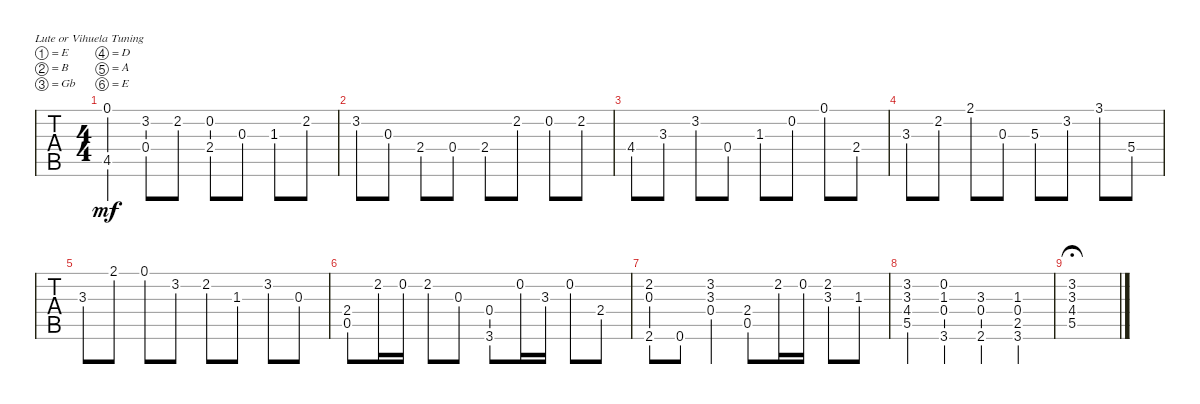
\bracketExtendMode groupsimilarinstruments
\singleTrackTrackNamePolicy hidden
\multiTrackTrackNamePolicy hidden
\firstSystemTrackNameOrientation horizontal
\otherSystemsTrackNameOrientation horizontal
\track ("Track 1" "Track 1") {instrument acousticguitarsteel}
\staff {tabs}
\tuning (E4 B3 Gb3 D3 A2 E2)
\ts (4 4)
\tempo (120 hide)
\clef g2
\ks c
(0.1 4.5).4{dy mf} (3.2 0.4).8 2.2.8 (0.2 2.4).8 0.3.8 1.3.8 2.2.8 |
3.2.8 0.3.8 2.4.8 0.4.8 2.4.8 2.2.8 0.2.8 2.2.8 |
4.4.8 3.3.8 3.2.8 0.4.8 1.3.8 0.2.8 0.1.8 2.4.8 |
3.3.8 2.2.8 2.1.8 0.3.8 5.3.8 3.2.8 3.1.8 5.4.8 |
3.3.8 2.1.8 0.1.8 3.2.8 2.2.8 1.3.8 3.2.8 0.3.8 |
(2.4 0.5).8 2.2.16 0.2.16 2.2.8 0.3.8 (0.4 3.6).8 0.2.16 3.3.16 0.2.8 2.4.8 |
(2.2 0.3 2.6).8 0.6.8 (3.2 3.3 0.4).4 (2.4 0.5).8 2.2.16 0.2.16 (2.2 3.3).8 1.3.8 |
(3.2 3.3 4.4 5.5).4 (0.2 1.3 0.4 3.6).4 (3.3 0.4 2.6).4 (1.3 0.4 2.5 3.6).4 |
(3.2 3.3 4.4 5.5).1{fermata (medium 0.5)}
